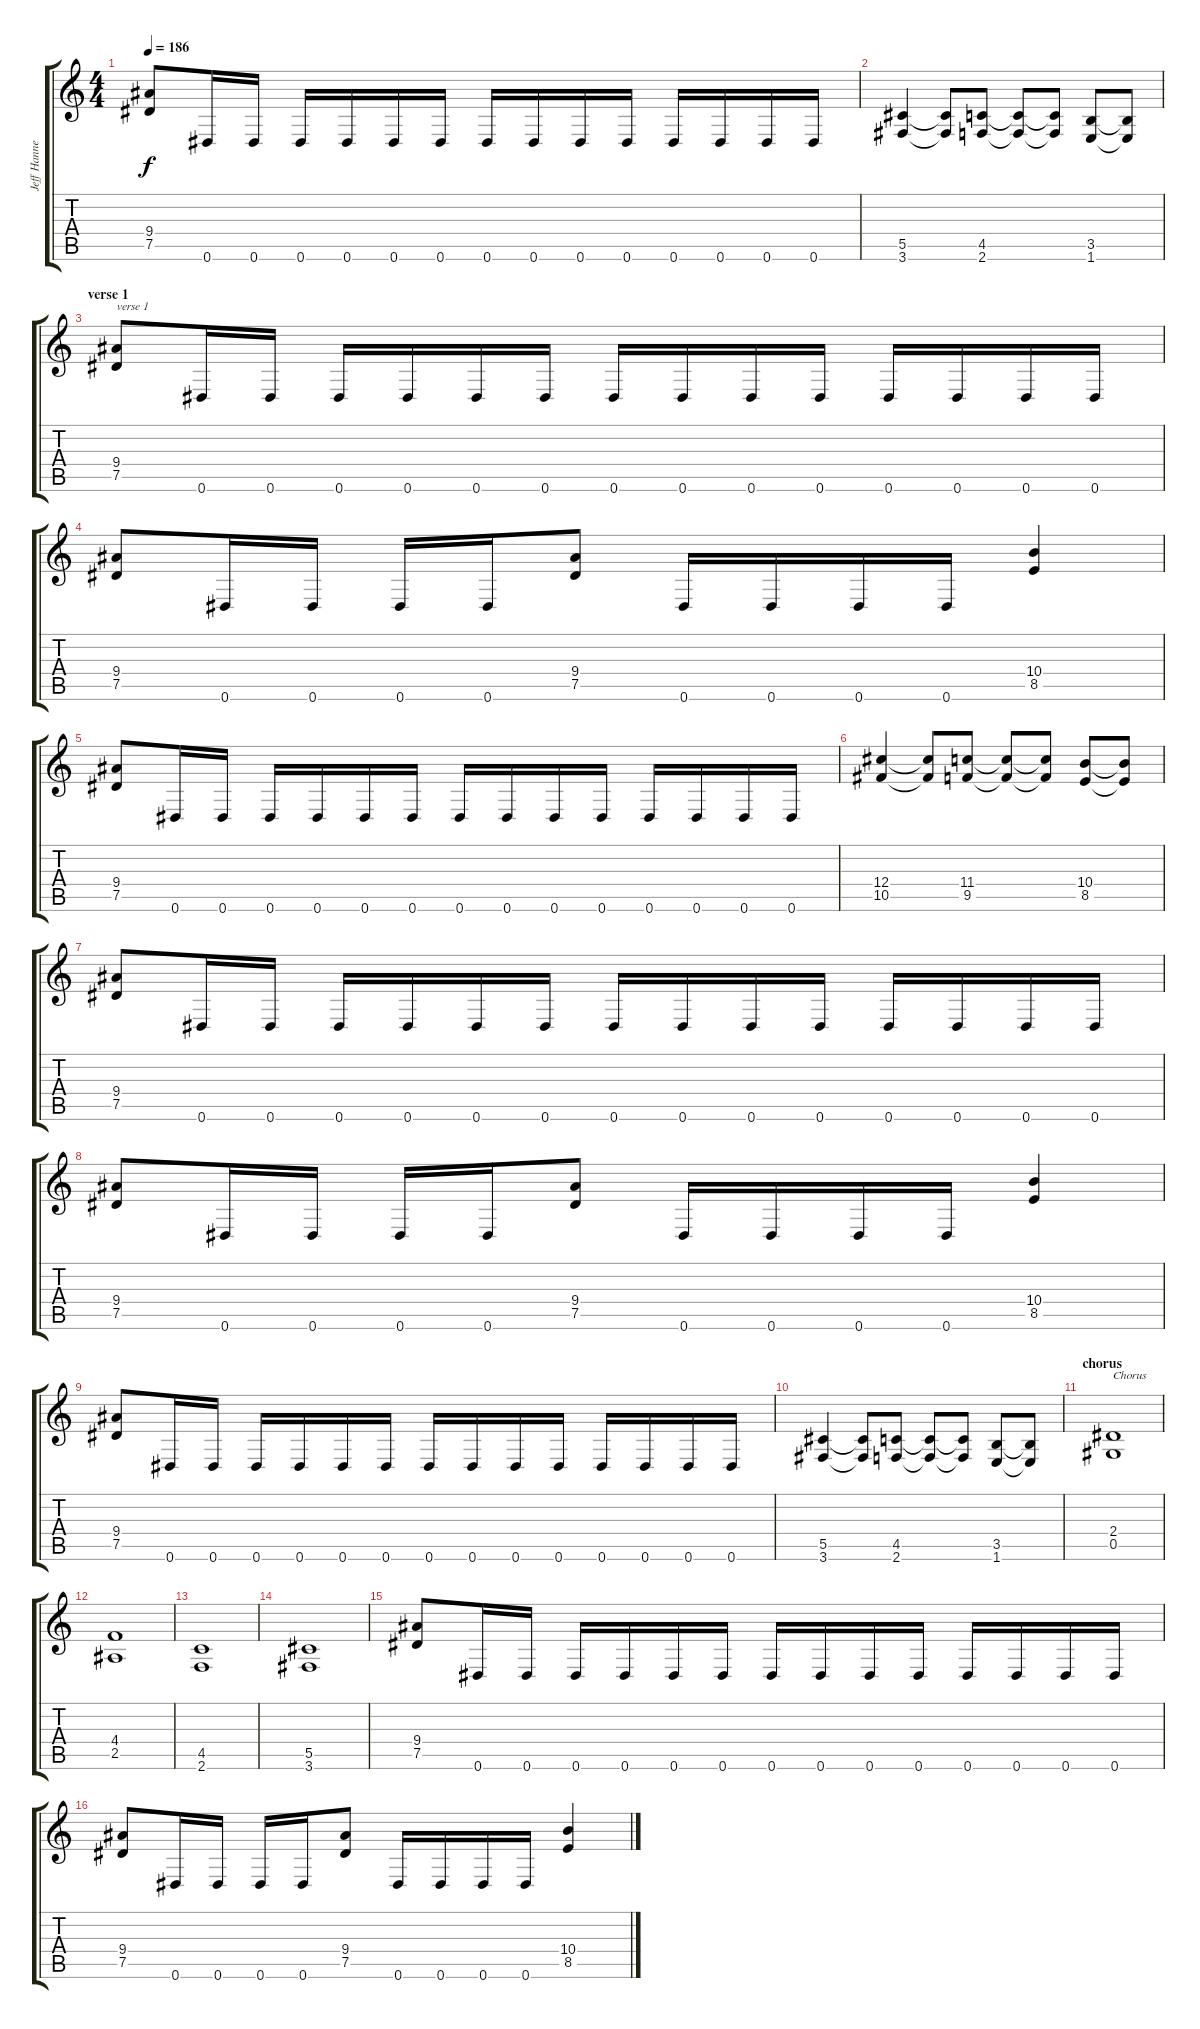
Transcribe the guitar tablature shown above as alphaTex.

\track ("Jeff Hanneman" "Jeff Hanne") {instrument distortionguitar}
\staff {score tabs}
\tuning (Eb4 Bb3 Gb3 Db3 Ab2 Eb2) {hide}
\ts (4 4)
\tempo 186
\clef g2
\ks c
(9.4 7.5).8{dy f} 0.6.16 0.6.16 0.6.16 0.6.16 0.6.16 0.6.16 0.6.16 0.6.16 0.6.16 0.6.16 0.6.16 0.6.16 0.6.16 0.6.16 |
(5.5 3.6).4 (5.5{t} 3.6{t}).8 (4.5 2.6).8 (4.5{t} 2.6{t}).8 (4.5{t} 2.6{t}).8 (3.5 1.6).8 (3.5{t} 1.6{t}).8 |
\section ("" "verse 1")
(9.4 7.5).8{txt "verse 1"} 0.6.16 0.6.16 0.6.16 0.6.16 0.6.16 0.6.16 0.6.16 0.6.16 0.6.16 0.6.16 0.6.16 0.6.16 0.6.16 0.6.16 |
(9.4 7.5).8 0.6.16 0.6.16 0.6.16 0.6.16 (9.4 7.5).8 0.6.16 0.6.16 0.6.16 0.6.16 (10.4 8.5).4 |
(9.4 7.5).8 0.6.16 0.6.16 0.6.16 0.6.16 0.6.16 0.6.16 0.6.16 0.6.16 0.6.16 0.6.16 0.6.16 0.6.16 0.6.16 0.6.16 |
(12.4 10.5).4 (12.4{t} 10.5{t}).8 (11.4 9.5).8 (11.4{t} 9.5{t}).8 (11.4{t} 9.5{t}).8 (10.4 8.5).8 (10.4{t} 8.5{t}).8 |
(9.4 7.5).8 0.6.16 0.6.16 0.6.16 0.6.16 0.6.16 0.6.16 0.6.16 0.6.16 0.6.16 0.6.16 0.6.16 0.6.16 0.6.16 0.6.16 |
(9.4 7.5).8 0.6.16 0.6.16 0.6.16 0.6.16 (9.4 7.5).8 0.6.16 0.6.16 0.6.16 0.6.16 (10.4 8.5).4 |
(9.4 7.5).8 0.6.16 0.6.16 0.6.16 0.6.16 0.6.16 0.6.16 0.6.16 0.6.16 0.6.16 0.6.16 0.6.16 0.6.16 0.6.16 0.6.16 |
(5.5 3.6).4 (5.5{t} 3.6{t}).8 (4.5 2.6).8 (4.5{t} 2.6{t}).8 (4.5{t} 2.6{t}).8 (3.5 1.6).8 (3.5{t} 1.6{t}).8 |
\section ("" "chorus")
(2.4 0.5).1{txt "Chorus"} |
(4.4 2.5).1 |
(4.5 2.6).1 |
(5.5 3.6).1 |
(9.4 7.5).8 0.6.16 0.6.16 0.6.16 0.6.16 0.6.16 0.6.16 0.6.16 0.6.16 0.6.16 0.6.16 0.6.16 0.6.16 0.6.16 0.6.16 |
(9.4 7.5).8 0.6.16 0.6.16 0.6.16 0.6.16 (9.4 7.5).8 0.6.16 0.6.16 0.6.16 0.6.16 (10.4 8.5).4
